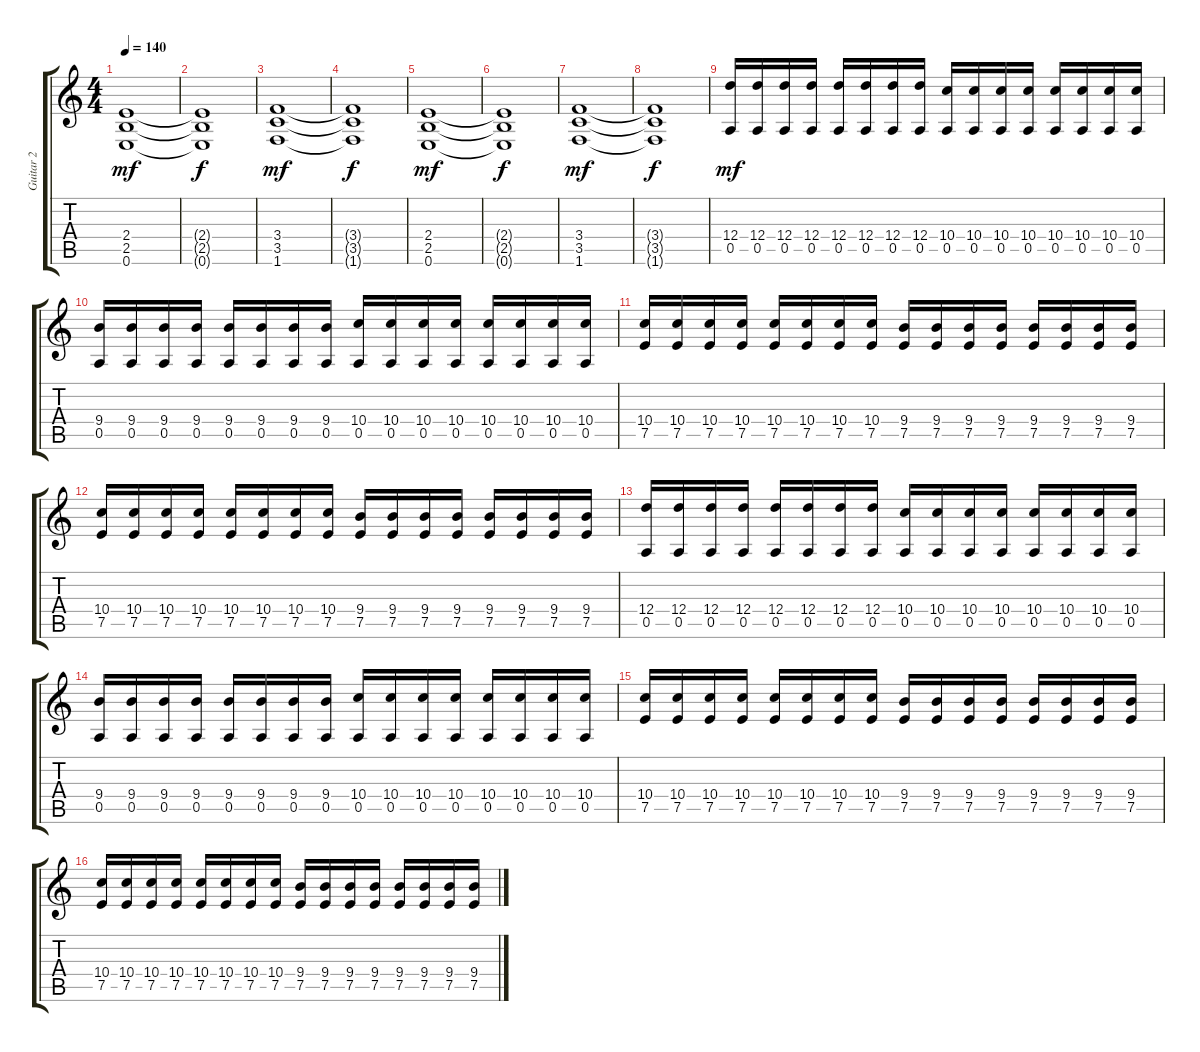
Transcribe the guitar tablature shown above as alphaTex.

\track ("Guitar 2" "Guitar 2") {instrument distortionguitar}
\staff {score tabs}
\tuning (E4 B3 G3 D3 A2 E2) {hide}
\ts (4 4)
\tempo 140
\clef g2
\ks c
(2.4 2.5 0.6).1{dy mf} |
(2.4{t} 2.5{t} 0.6{t}).1{dy f} |
(3.4 3.5 1.6).1{dy mf} |
(3.4{t} 3.5{t} 1.6{t}).1{dy f} |
(2.4 2.5 0.6).1{dy mf} |
(2.4{t} 2.5{t} 0.6{t}).1{dy f} |
(3.4 3.5 1.6).1{dy mf} |
(3.4{t} 3.5{t} 1.6{t}).1{dy f} |
(12.4 0.5).16{dy mf} (12.4 0.5).16 (12.4 0.5).16 (12.4 0.5).16 (12.4 0.5).16 (12.4 0.5).16 (12.4 0.5).16 (12.4 0.5).16 (10.4 0.5).16 (10.4 0.5).16 (10.4 0.5).16 (10.4 0.5).16 (10.4 0.5).16 (10.4 0.5).16 (10.4 0.5).16 (10.4 0.5).16 |
(9.4 0.5).16 (9.4 0.5).16 (9.4 0.5).16 (9.4 0.5).16 (9.4 0.5).16 (9.4 0.5).16 (9.4 0.5).16 (9.4 0.5).16 (10.4 0.5).16 (10.4 0.5).16 (10.4 0.5).16 (10.4 0.5).16 (10.4 0.5).16 (10.4 0.5).16 (10.4 0.5).16 (10.4 0.5).16 |
(10.4 7.5).16 (10.4 7.5).16 (10.4 7.5).16 (10.4 7.5).16 (10.4 7.5).16 (10.4 7.5).16 (10.4 7.5).16 (10.4 7.5).16 (9.4 7.5).16 (9.4 7.5).16 (9.4 7.5).16 (9.4 7.5).16 (9.4 7.5).16 (9.4 7.5).16 (9.4 7.5).16 (9.4 7.5).16 |
(10.4 7.5).16 (10.4 7.5).16 (10.4 7.5).16 (10.4 7.5).16 (10.4 7.5).16 (10.4 7.5).16 (10.4 7.5).16 (10.4 7.5).16 (9.4 7.5).16 (9.4 7.5).16 (9.4 7.5).16 (9.4 7.5).16 (9.4 7.5).16 (9.4 7.5).16 (9.4 7.5).16 (9.4 7.5).16 |
(12.4 0.5).16 (12.4 0.5).16 (12.4 0.5).16 (12.4 0.5).16 (12.4 0.5).16 (12.4 0.5).16 (12.4 0.5).16 (12.4 0.5).16 (10.4 0.5).16 (10.4 0.5).16 (10.4 0.5).16 (10.4 0.5).16 (10.4 0.5).16 (10.4 0.5).16 (10.4 0.5).16 (10.4 0.5).16 |
(9.4 0.5).16 (9.4 0.5).16 (9.4 0.5).16 (9.4 0.5).16 (9.4 0.5).16 (9.4 0.5).16 (9.4 0.5).16 (9.4 0.5).16 (10.4 0.5).16 (10.4 0.5).16 (10.4 0.5).16 (10.4 0.5).16 (10.4 0.5).16 (10.4 0.5).16 (10.4 0.5).16 (10.4 0.5).16 |
(10.4 7.5).16 (10.4 7.5).16 (10.4 7.5).16 (10.4 7.5).16 (10.4 7.5).16 (10.4 7.5).16 (10.4 7.5).16 (10.4 7.5).16 (9.4 7.5).16 (9.4 7.5).16 (9.4 7.5).16 (9.4 7.5).16 (9.4 7.5).16 (9.4 7.5).16 (9.4 7.5).16 (9.4 7.5).16 |
(10.4 7.5).16 (10.4 7.5).16 (10.4 7.5).16 (10.4 7.5).16 (10.4 7.5).16 (10.4 7.5).16 (10.4 7.5).16 (10.4 7.5).16 (9.4 7.5).16 (9.4 7.5).16 (9.4 7.5).16 (9.4 7.5).16 (9.4 7.5).16 (9.4 7.5).16 (9.4 7.5).16 (9.4 7.5).16
